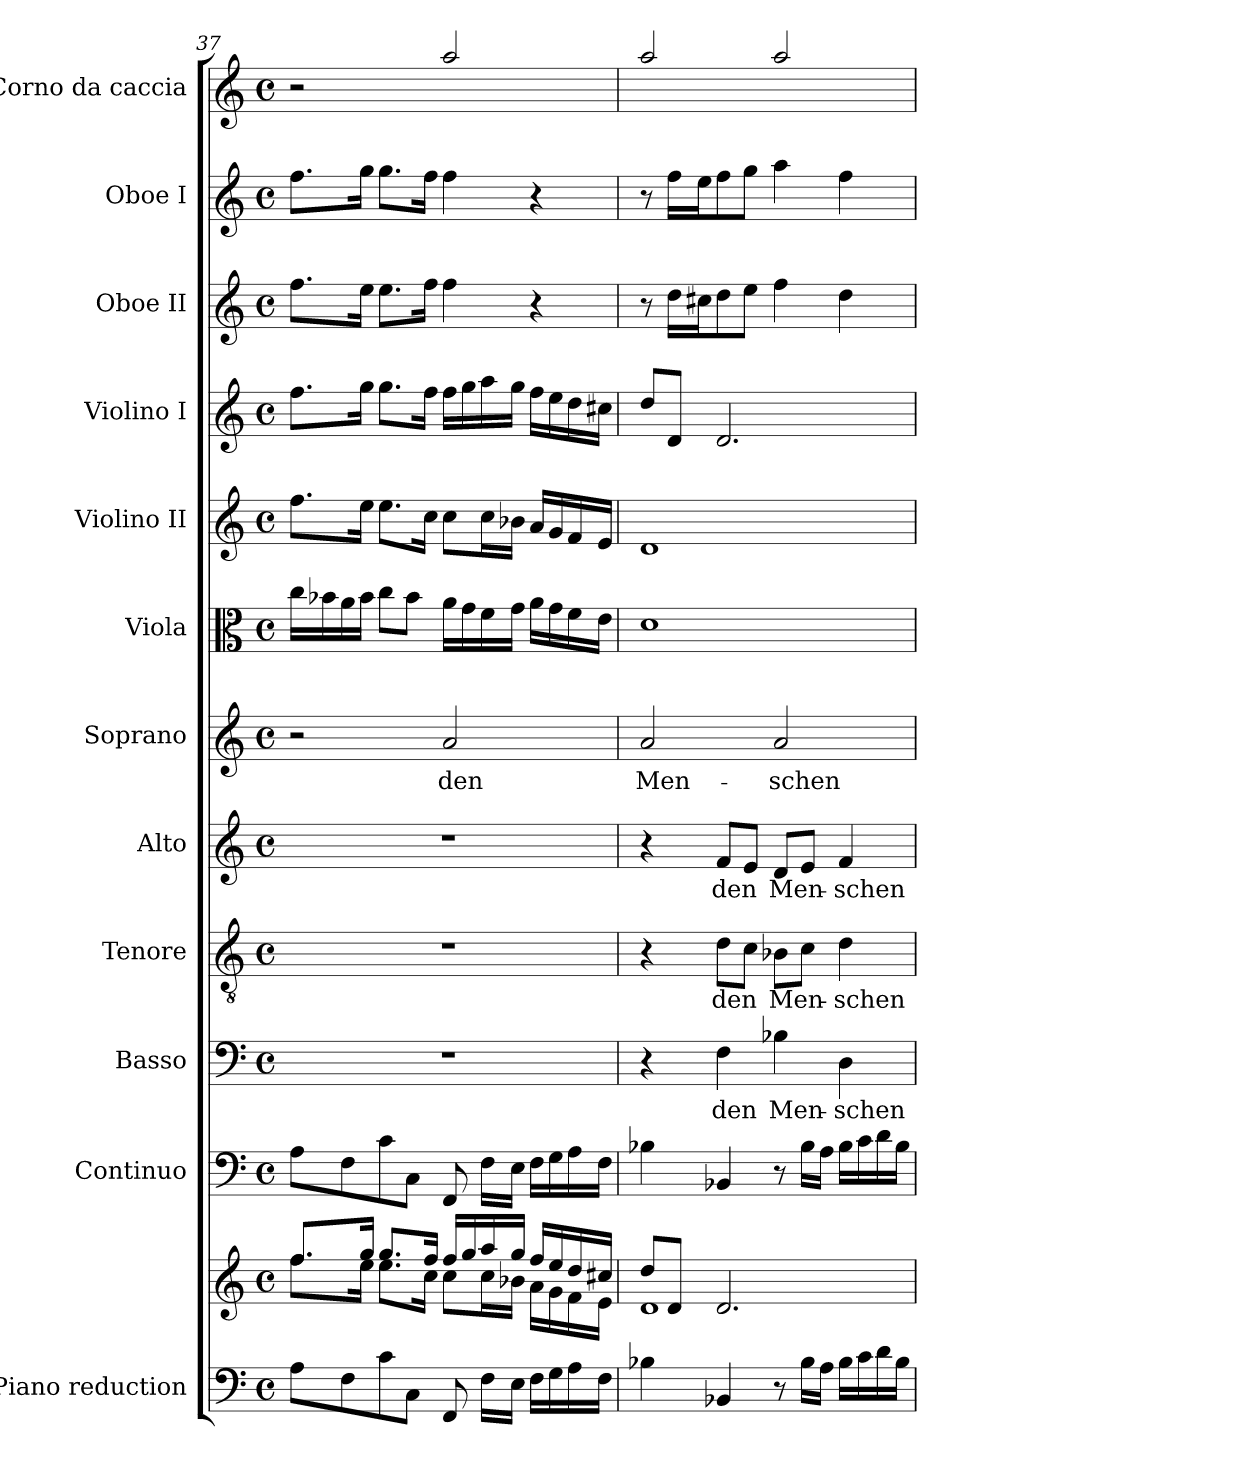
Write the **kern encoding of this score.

**kern	**kern	**kern	**kern	**text	**kern	**text	**kern	**text	**kern	**text	**kern	**kern	**kern	**kern	**kern	**kern
*part12	*part12	*part11	*part10	*part10	*part9	*part9	*part8	*part8	*part7	*part7	*part6	*part5	*part4	*part3	*part2	*part1
*staff13	*staff12	*staff11	*staff10	*staff10	*staff9	*staff9	*staff8	*staff8	*staff7	*staff7	*staff6	*staff5	*staff4	*staff3	*staff2	*staff1
*I"Piano reduction	*	*I"Continuo	*I"Basso	*	*I"Tenore	*	*I"Alto	*	*I"Soprano	*	*I"Viola	*I"Violino II	*I"Violino I	*I"Oboe II	*I"Oboe I	*I"Corno da caccia
*I'Pno	*	*	*	*	*	*	*	*	*	*	*I'Vla	*I'Vln	*I'Vln	*I'Ob	*I'Ob	*
*clefF4	*clefG2	*clefF4	*clefF4	*	*clefGv2	*	*clefG2	*	*clefG2	*	*clefC3	*clefG2	*clefG2	*clefG2	*clefG2	*clefG2
*	*	*	*	*	*	*	*	*	*	*	*	*	*	*	*	*ITrd7c12
*k[]	*k[]	*k[]	*k[]	*	*k[]	*	*k[]	*	*k[]	*	*k[]	*k[]	*k[]	*k[]	*k[]	*k[]
*M4/4	*M4/4	*M4/4	*M4/4	*	*M4/4	*	*M4/4	*	*M4/4	*	*M4/4	*M4/4	*M4/4	*M4/4	*M4/4	*M4/4
*met(c)	*met(c)	*met(c)	*met(c)	*	*met(c)	*	*met(c)	*	*met(c)	*	*met(c)	*met(c)	*met(c)	*met(c)	*met(c)	*met(c)
=37	=37	=37	=37	=37	=37	=37	=37	=37	=37	=37	=37	=37	=37	=37	=37	=37
*	*^	*	*	*	*	*	*	*	*	*	*	*	*	*	*	*
8A\L	8.ff/L	8.ff\L	8A\L	1r	.	1r	.	1r	.	2r	.	16cc\LL	8.ff\L	8.ff\L	8.ff\L	8.ff\L	2r
.	.	.	.	.	.	.	.	.	.	.	.	16b-X\	.	.	.	.	.
8F\	.	.	8F\	.	.	.	.	.	.	.	.	16a\	.	.	.	.	.
.	16gg/Jk	16ee\Jk	.	.	.	.	.	.	.	.	.	16b-\JJ	16ee\Jk	16gg\Jk	16ee\Jk	16gg\Jk	.
8c\	8.gg/L	8.ee\L	8c\	.	.	.	.	.	.	.	.	8cc\L	8.ee\L	8.gg\L	8.ee\L	8.gg\L	.
8C\J	.	.	8C\J	.	.	.	.	.	.	.	.	8b-\J	.	.	.	.	.
.	16ff/Jk	16cc\Jk	.	.	.	.	.	.	.	.	.	.	16cc\Jk	16ff\Jk	16ff\Jk	16ff\Jk	.
!	!	!	!	!	!	!	!	!	!	!	!LO:LY:b	!	!	!	!	!	!
8FF/	16ff/LL	8cc\L	8FF/	.	.	.	.	.	.	2a/	den	16a\LL	8cc\L	16ff\LL	4ff\	4ff\	2a/
.	16gg/	.	.	.	.	.	.	.	.	.	.	16g\	.	16gg\	.	.	.
16F\LL	16aa/	16cc\L	16F\LL	.	.	.	.	.	.	.	.	16f\	16cc\L	16aa\	.	.	.
16E\JJ	16gg/JJ	16b-X\JJ	16E\JJ	.	.	.	.	.	.	.	.	16g\JJ	16b-X\JJ	16gg\JJ	.	.	.
16F\LL	16ff/LL	16a\LL	16F\LL	.	.	.	.	.	.	.	.	16a\LL	16a/LL	16ff\LL	4r	4r	.
16G\	16ee/	16g\	16G\	.	.	.	.	.	.	.	.	16g\	16g/	16ee\	.	.	.
16A\	16dd/	16f\	16A\	.	.	.	.	.	.	.	.	16f\	16f/	16dd\	.	.	.
16F\JJ	16cc#X/JJ	16e\JJ	16F\JJ	.	.	.	.	.	.	.	.	16e\JJ	16e/JJ	16cc#X\JJ	.	.	.
=38	=38	=38	=38	=38	=38	=38	=38	=38	=38	=38	=38	=38	=38	=38	=38	=38	=38
!	!	!	!	!	!	!	!	!	!	!	!LO:LY:b	!	!	!	!	!	!
4B-X\	8dd/L	1d	4B-X\	4r	.	4r	.	4r	.	2a/	Men-	1d	1d	8dd/L	8r	8r	2a/
.	8d/J	.	.	.	.	.	.	.	.	.	.	.	.	8d/J	16dd\LL	16ff\LL	.
.	.	.	.	.	.	.	.	.	.	.	.	.	.	.	16cc#X\J	16ee\J	.
!	!	!	!	!	!LO:LY:b	!	!LO:LY:b	!	!LO:LY:b	!	!	!	!	!	!	!	!
4BB-X/	2.d/	.	4BB-X/	4F\	den	8d\L	den	8f/L	den	.	.	.	.	2.d/	8dd\	8ff\	.
.	.	.	.	.	.	8c\J	.	8e/J	.	.	.	.	.	.	8ee\J	8gg\J	.
!	!	!	!	!	!LO:LY:b	!	!LO:LY:b	!	!LO:LY:b	!	!LO:LY:b	!	!	!	!	!	!
8r	.	.	8r	4B-X\	Men-	8B-X\L	Men-	8d/L	Men-	2a/	-schen	.	.	.	4ff\	4aa\	2a/
16B-\LL	.	.	16B-\LL	.	.	8c\J	.	8e/J	.	.	.	.	.	.	.	.	.
16A\JJ	.	.	16A\JJ	.	.	.	.	.	.	.	.	.	.	.	.	.	.
!	!	!	!	!	!LO:LY:b	!	!LO:LY:b	!	!LO:LY:b	!	!	!	!	!	!	!	!
16B-\LL	.	.	16B-\LL	4D\	-schen	4d\	-schen	4f/	-schen	.	.	.	.	.	4dd\	4ff\	.
16c\	.	.	16c\	.	.	.	.	.	.	.	.	.	.	.	.	.	.
16d\	.	.	16d\	.	.	.	.	.	.	.	.	.	.	.	.	.	.
16B-\JJ	.	.	16B-\JJ	.	.	.	.	.	.	.	.	.	.	.	.	.	.
*	*v	*v	*	*	*	*	*	*	*	*	*	*	*	*	*	*	*
=	=	=	=	=	=	=	=	=	=	=	=	=	=	=	=	=
*-	*-	*-	*-	*-	*-	*-	*-	*-	*-	*-	*-	*-	*-	*-	*-	*-
